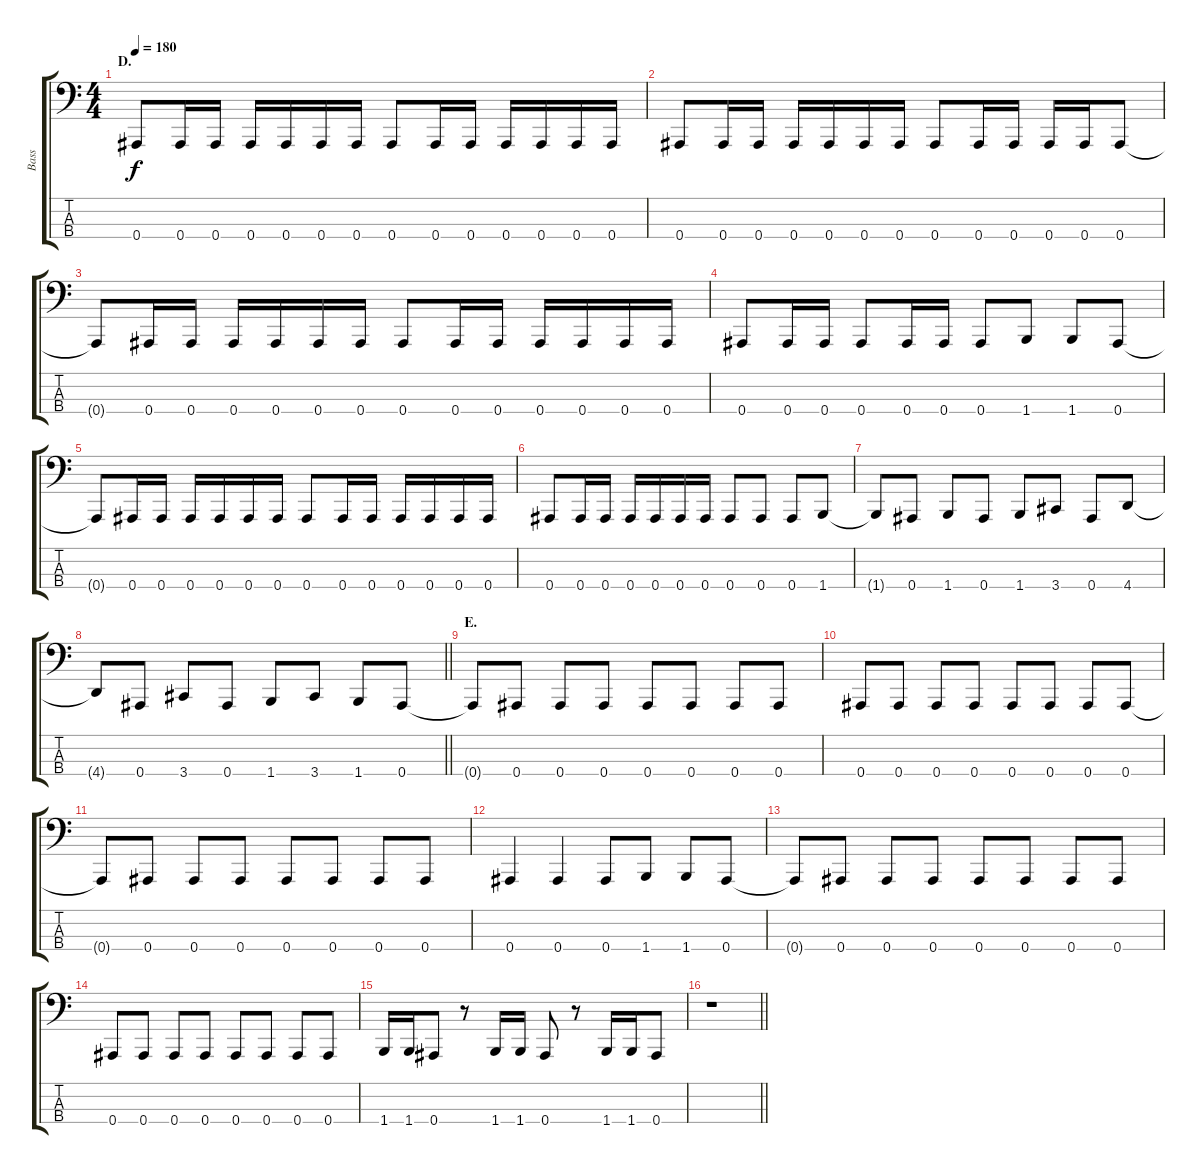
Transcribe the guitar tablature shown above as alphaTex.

\track ("Bass" "Bass") {instrument electricbasspick}
\staff {score tabs}
\tuning (Eb2 Bb1 F1 Bb0) {hide}
\ts (4 4)
\section ("" "D.")
\tempo 180
\clef f4
\ks c
0.4{t}.8{dy f} 0.4.16 0.4.16 0.4.16 0.4.16 0.4.16 0.4.16 0.4.8 0.4.16 0.4.16 0.4.16 0.4.16 0.4.16 0.4.16 |
0.4.8 0.4.16 0.4.16 0.4.16 0.4.16 0.4.16 0.4.16 0.4.8 0.4.16 0.4.16 0.4.16 0.4.16 0.4.8 |
0.4{t}.8 0.4.16 0.4.16 0.4.16 0.4.16 0.4.16 0.4.16 0.4.8 0.4.16 0.4.16 0.4.16 0.4.16 0.4.16 0.4.16 |
0.4.8 0.4.16 0.4.16 0.4.8 0.4.16 0.4.16 0.4.8 1.4.8 1.4.8 0.4.8 |
0.4{t}.8 0.4.16 0.4.16 0.4.16 0.4.16 0.4.16 0.4.16 0.4.8 0.4.16 0.4.16 0.4.16 0.4.16 0.4.16 0.4.16 |
0.4.8 0.4.16 0.4.16 0.4.16 0.4.16 0.4.16 0.4.16 0.4.8 0.4.8 0.4.8 1.4.8 |
1.4{t}.8 0.4.8 1.4.8 0.4.8 1.4.8 3.4.8 0.4.8 4.4.8 |
\barLineRight lightlight
4.4{t}.8 0.4.8 3.4.8 0.4.8 1.4.8 3.4.8 1.4.8 0.4.8 |
\section ("" "E.")
0.4{t}.8 0.4.8 0.4.8 0.4.8 0.4.8 0.4.8 0.4.8 0.4.8 |
0.4.8 0.4.8 0.4.8 0.4.8 0.4.8 0.4.8 0.4.8 0.4.8 |
0.4{t}.8 0.4.8 0.4.8 0.4.8 0.4.8 0.4.8 0.4.8 0.4.8 |
0.4.4 0.4.4 0.4.8 1.4.8 1.4.8 0.4.8 |
0.4{t}.8 0.4.8 0.4.8 0.4.8 0.4.8 0.4.8 0.4.8 0.4.8 |
0.4.8 0.4.8 0.4.8 0.4.8 0.4.8 0.4.8 0.4.8 0.4.8 |
1.4.16 1.4.16 0.4.8 r.8 1.4.16 1.4.16 0.4.8 r.8 1.4.16 1.4.16 0.4.8 |
\barLineRight lightlight
r.1
